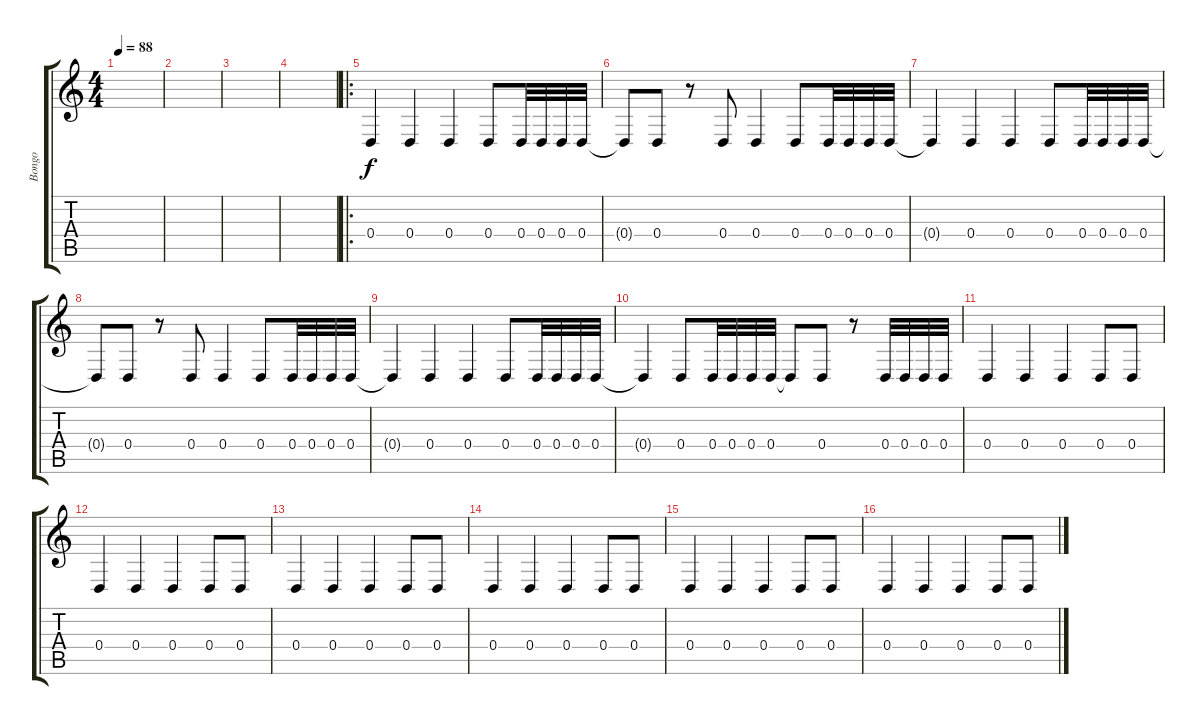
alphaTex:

\track ("Bongo" "Bongo") {instrument melodictom}
\staff {score tabs}
\tuning (E4 B3 G3 D3 A2 E2) {hide}
\ts (4 4)
\tempo 88
\clef g2
\ks c
|
|
|
|
\ro
0.4.4 0.4.4 0.4.4 0.4.8 0.4.32 0.4.32 0.4.32 0.4.32 |
0.4{t}.8 0.4.8 r.8 0.4.8 0.4.4 0.4.8 0.4.32 0.4.32 0.4.32 0.4.32 |
0.4{t}.4 0.4.4 0.4.4 0.4.8 0.4.32 0.4.32 0.4.32 0.4.32 |
0.4{t}.8 0.4.8 r.8 0.4.8 0.4.4 0.4.8 0.4.32 0.4.32 0.4.32 0.4.32 |
0.4{t}.4 0.4.4 0.4.4 0.4.8 0.4.32 0.4.32 0.4.32 0.4.32 |
0.4{t}.4 0.4.8 0.4.32 0.4.32 0.4.32 0.4.32 0.4{t}.8 0.4.8 r.8 0.4.32 0.4.32 0.4.32 0.4.32 |
0.4.4 0.4.4 0.4.4 0.4.8 0.4.8 |
0.4.4 0.4.4 0.4.4 0.4.8 0.4.8 |
0.4.4 0.4.4 0.4.4 0.4.8 0.4.8 |
0.4.4 0.4.4 0.4.4 0.4.8 0.4.8 |
0.4.4 0.4.4 0.4.4 0.4.8 0.4.8 |
0.4.4 0.4.4 0.4.4 0.4.8 0.4.8
